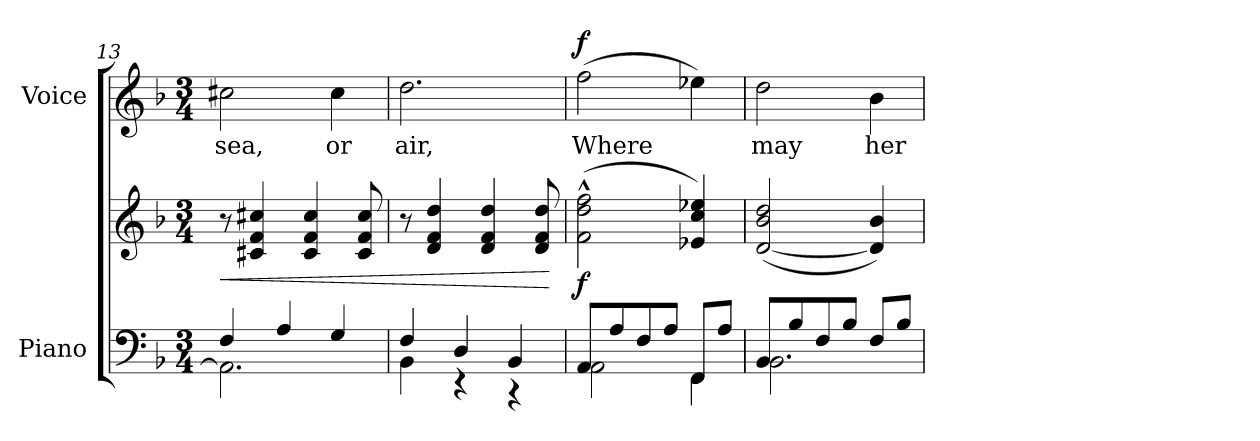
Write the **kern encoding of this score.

**kern	**kern	**dynam	**kern	**text	**dynam
*part2	*part2	*part2	*part1	*part1	*part1
*staff3	*staff2	*staff2/3	*staff1	*staff1	*staff1
*I"Piano	*	*	*I"Voice	*	*
*I'Pno	*	*	*	*	*
!!LO:LB:g=z
*clefF4	*clefG2	*	*clefG2	*	*
*k[b-]	*k[b-]	*	*k[b-]	*	*
*M3/4	*M3/4	*	*M3/4	*	*
=13	=13	=13	=13	=13	=13
*^	*	*	*	*	*
!	!	!	!LO:HP:b	!	!LO:LY:b	!
4F/	2.AA\]	8r	<	2cc#X\	sea,	.
.	.	4c#X/ 4f/ 4cc#X/	.	.	.	.
4A/	.	.	.	.	.	.
.	.	4c#/ 4f/ 4cc#/	.	.	.	.
!	!	!	!	!	!LO:LY:b	!
4G/	.	.	.	4cc#\	or	.
.	.	8c#/ 8f/ 8cc#/	.	.	.	.
=14	=14	=14	=14	=14	=14	=14
!	!	!	!	!	!LO:LY:b	!
4F/	4BB-\	8r	.	2.dd\	air,	.
.	.	4d/ 4f/ 4dd/	.	.	.	.
4D/	4r	.	.	.	.	.
.	.	4d/ 4f/ 4dd/	.	.	.	.
4BB-/	4r	.	.	.	.	.
.	.	8d/ 8f/ 8dd/	.	.	.	.
*v	*v	*	*	*	*	*
.	.	[	.	.	.
=15	=15	=15	=15	=15	=15
*^	*	*	*	*	*
!	!	!	!LO:DY:b	!	!LO:LY:b	!LO:DY:a
8AA/L	2AA\	(>2f\^^ 2dd\^^ 2ff\^^	f	(>2ff\	Where	f
8A/	.	.	.	.	.	.
8F/	.	.	.	.	.	.
8A/J	.	.	.	.	.	.
8FF/L	4FF\	4e-X/ 4cc/ 4ee-X/)	.	4ee-X\)	.	.
8A/J	.	.	.	.	.	.
=16	=16	=16	=16	=16	=16	=16
!	!	!	!	!	!LO:LY:b	!
8BB-/L	2.BB-\	(>[2d/ 2b-/ 2dd/	.	2dd\	may	.
8B-/	.	.	.	.	.	.
8F/	.	.	.	.	.	.
8B-/J	.	.	.	.	.	.
!	!	!	!	!	!LO:LY:b	!
8F/L	.	4d/] 4b-/)	.	4b-\	her	.
8B-/J	.	.	.	.	.	.
*v	*v	*	*	*	*	*
=	=	=	=	=	=
*-	*-	*-	*-	*-	*-
